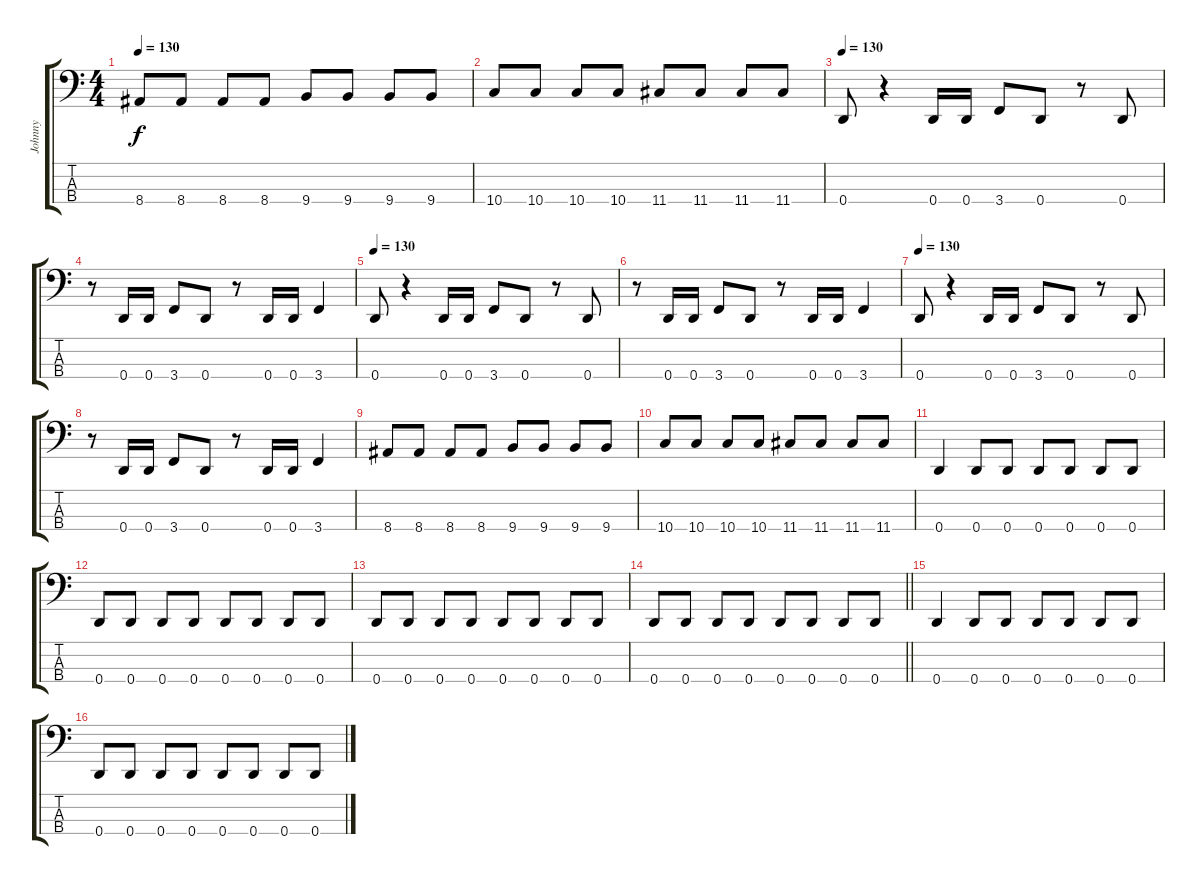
\track ("Johnny" "Johnny") {instrument electricbassfinger}
\staff {score tabs}
\tuning (G2 D2 A1 D1) {hide}
\ts (4 4)
\tempo 130
\clef f4
\ks c
8.4.8{dy f} 8.4.8 8.4.8 8.4.8 9.4.8 9.4.8 9.4.8 9.4.8 |
10.4.8 10.4.8 10.4.8 10.4.8 11.4.8 11.4.8 11.4.8 11.4.8 |
\tempo 130
0.4.8 r.4 0.4.16 0.4.16 3.4.8 0.4.8 r.8 0.4.8 |
r.8 0.4.16 0.4.16 3.4.8 0.4.8 r.8 0.4.16 0.4.16 3.4.4 |
\tempo 130
0.4.8 r.4 0.4.16 0.4.16 3.4.8 0.4.8 r.8 0.4.8 |
r.8 0.4.16 0.4.16 3.4.8 0.4.8 r.8 0.4.16 0.4.16 3.4.4 |
\tempo 130
0.4.8 r.4 0.4.16 0.4.16 3.4.8 0.4.8 r.8 0.4.8 |
r.8 0.4.16 0.4.16 3.4.8 0.4.8 r.8 0.4.16 0.4.16 3.4.4 |
8.4.8 8.4.8 8.4.8 8.4.8 9.4.8 9.4.8 9.4.8 9.4.8 |
10.4.8 10.4.8 10.4.8 10.4.8 11.4.8 11.4.8 11.4.8 11.4.8 |
0.4.4 0.4.8 0.4.8 0.4.8 0.4.8 0.4.8 0.4.8 |
0.4.8 0.4.8 0.4.8 0.4.8 0.4.8 0.4.8 0.4.8 0.4.8 |
0.4.8 0.4.8 0.4.8 0.4.8 0.4.8 0.4.8 0.4.8 0.4.8 |
\barLineRight lightlight
0.4.8 0.4.8 0.4.8 0.4.8 0.4.8 0.4.8 0.4.8 0.4.8 |
0.4.4 0.4.8 0.4.8 0.4.8 0.4.8 0.4.8 0.4.8 |
0.4.8 0.4.8 0.4.8 0.4.8 0.4.8 0.4.8 0.4.8 0.4.8
